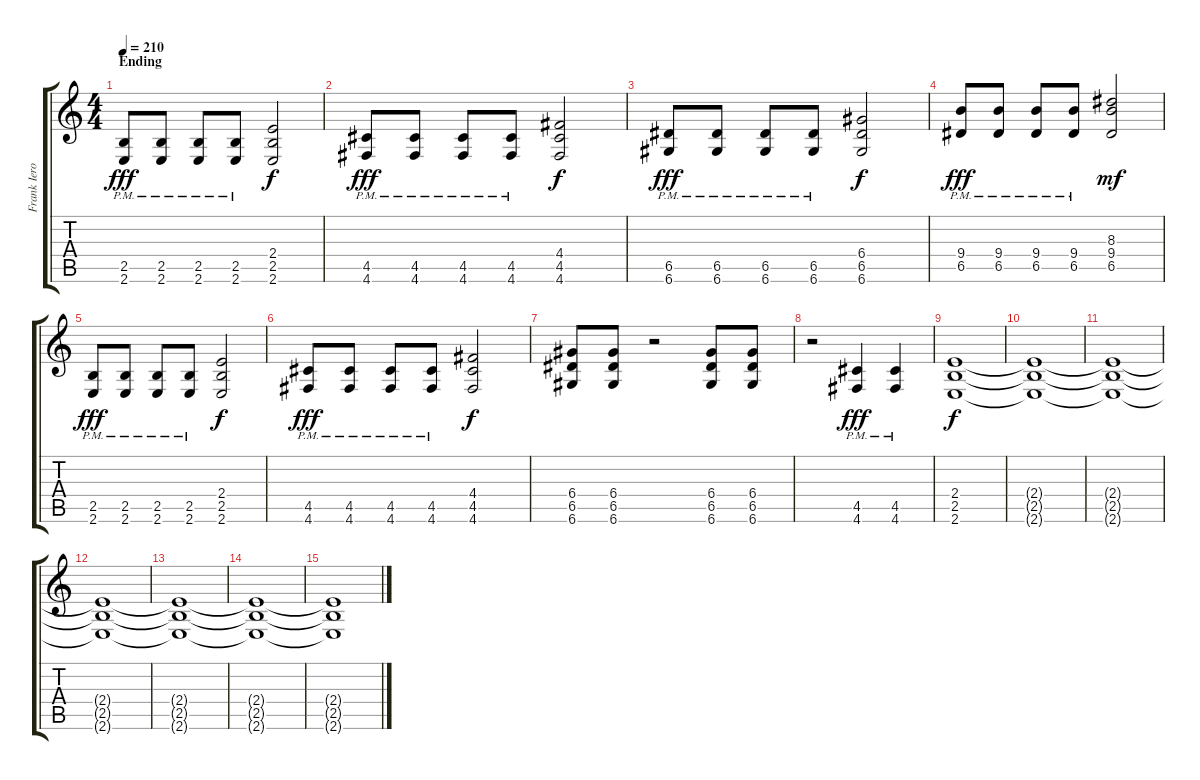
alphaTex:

\track ("Frank Iero" "Frank Iero") {instrument overdrivenguitar}
\staff {score tabs}
\tuning (E4 B3 G3 D3 A2 D2) {hide}
\ts (4 4)
\section ("" "Ending")
\tempo 210
\clef g2
\ks c
(2.5{pm} 2.6{pm}).8{dy fff} (2.5{pm} 2.6{pm}).8 (2.5{pm} 2.6{pm}).8 (2.5{pm} 2.6{pm}).8 (2.4 2.5 2.6).2{dy f} |
(4.5{pm} 4.6{pm}).8{dy fff} (4.5{pm} 4.6{pm}).8 (4.5{pm} 4.6{pm}).8 (4.5{pm} 4.6{pm}).8 (4.4 4.5 4.6).2{dy f} |
(6.5{pm} 6.6{pm}).8{dy fff} (6.5{pm} 6.6{pm}).8 (6.5{pm} 6.6{pm}).8 (6.5{pm} 6.6{pm}).8 (6.4 6.5 6.6).2{dy f} |
(9.4{pm} 6.5{pm}).8{dy fff} (9.4{pm} 6.5{pm}).8 (9.4{pm} 6.5{pm}).8 (9.4{pm} 6.5{pm}).8 (8.3 9.4 6.5).2{dy mf} |
(2.5{pm} 2.6{pm}).8{dy fff} (2.5{pm} 2.6{pm}).8 (2.5{pm} 2.6{pm}).8 (2.5{pm} 2.6{pm}).8 (2.4 2.5 2.6).2{dy f} |
(4.5{pm} 4.6{pm}).8{dy fff} (4.5{pm} 4.6{pm}).8 (4.5{pm} 4.6{pm}).8 (4.5{pm} 4.6{pm}).8 (4.4 4.5 4.6).2{dy f} |
(6.4 6.5 6.6).8 (6.4 6.5 6.6).8 r.2 (6.4 6.5 6.6).8 (6.4 6.5 6.6).8 |
r.2 (4.5{pm} 4.6{pm}).4{dy fff} (4.5{pm} 4.6{pm}).4 |
(2.4 2.5 2.6).1{dy f} |
(2.4{t} 2.5{t} 2.6{t}).1 |
(2.4{t} 2.5{t} 2.6{t}).1 |
(2.4{t} 2.5{t} 2.6{t}).1 |
(2.4{t} 2.5{t} 2.6{t}).1 |
(2.4{t} 2.5{t} 2.6{t}).1 |
(2.4{t} 2.5{t} 2.6{t}).1
